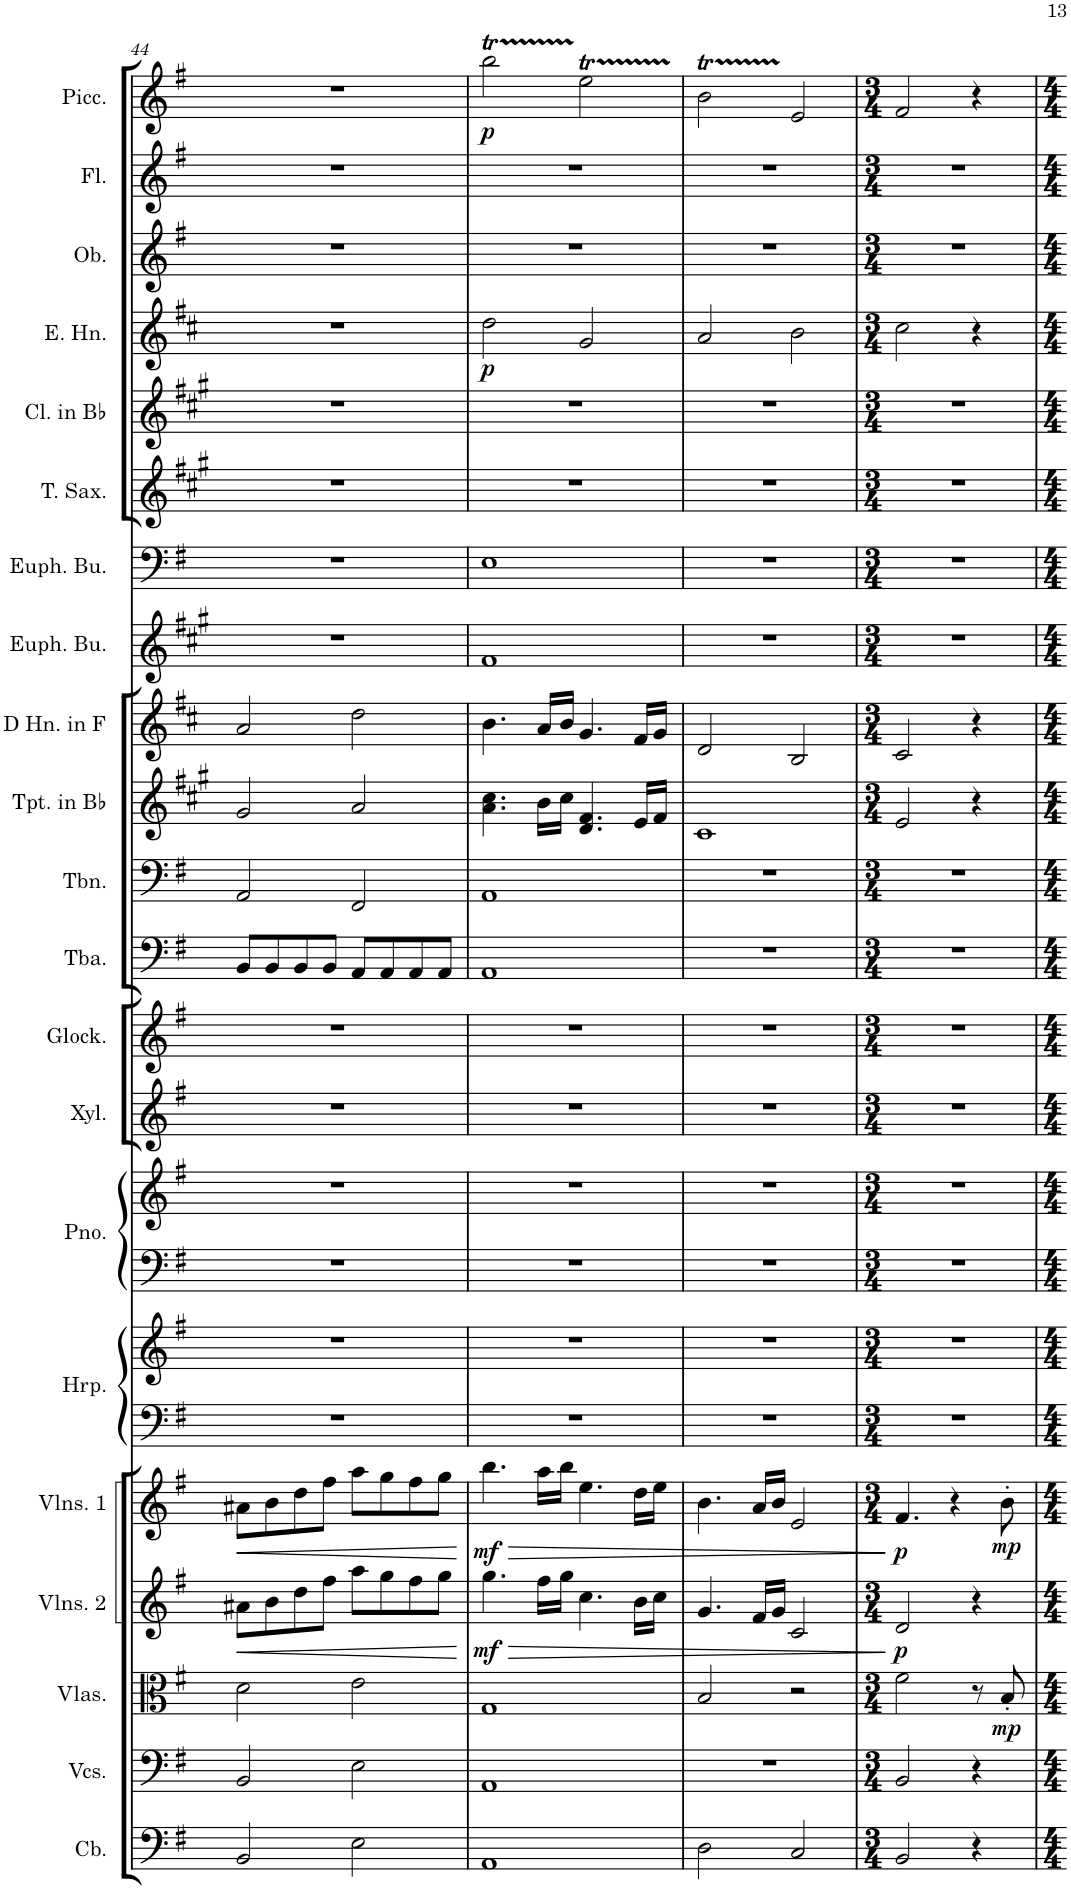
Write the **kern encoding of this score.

**kern	**kern	**kern	**dynam	**kern	**dynam	**kern	**dynam	**kern	**kern	**kern	**kern	**kern	**kern	**kern	**kern	**kern	**kern	**kern	**kern	**kern	**kern	**kern	**dynam	**kern	**kern	**kern	**dynam
*part21	*part20	*part19	*part19	*part18	*part18	*part17	*part17	*part16	*part16	*part15	*part15	*part14	*part13	*part12	*part11	*part10	*part9	*part8	*part7	*part6	*part5	*part4	*part4	*part3	*part2	*part1	*part1
*staff23	*staff22	*staff21	*staff21	*staff20	*staff20	*staff19	*staff19	*staff18	*staff17	*staff16	*staff15	*staff14	*staff13	*staff12	*staff11	*staff10	*staff9	*staff8	*staff7	*staff6	*staff5	*staff4	*staff4	*staff3	*staff2	*staff1	*staff1
*I"Contrabass	*I"Violoncellos	*I"Violas	*	*I"Violins 2	*	*I"Violins 1	*	*I"Harp	*	*I"Grand Piano	*	*I"Xylophone	*I"Glockenspiel	*I"Tuba	*I"Trombone	*I"Trumpet in Bb	*I"Horn in F	*I"Euphonium	*I"Euphonium	*I"Tenor Saxophone	*I"Clarinet in Bb	*I"English Horn	*	*I"Oboe	*I"Flute	*I"Piccolo	*
*I'Cb.	*I'Vcs.	*I'Vlas.	*	*I'Vlns. 2	*	*I'Vlns. 1	*	*I'Hrp.	*	*I'Pno.	*	*I'Xyl.	*I'Glock.	*I'Tba.	*I'Tbn.	*I'Tpt. in Bb	*	*	*	*I'T. Sax.	*I'Cl. in Bb	*I'E. Hn.	*	*I'Ob.	*I'Fl.	*I'Picc.	*
!!LO:PB:g=z
*clefF4	*clefF4	*clefC3	*	*clefG2	*	*clefG2	*	*clefF4	*clefG2	*clefF4	*clefG2	*clefG2	*clefG2	*clefF4	*clefF4	*clefG2	*clefG2	*clefG2	*clefF4	*clefG2	*clefG2	*clefG2	*	*clefG2	*clefG2	*clefG2	*
*Trd7c12	*	*	*	*	*	*	*	*	*	*	*	*Trd-7c-12	*Trd-14c-24	*	*	*Trd1c2	*Trd4c7	*Trd8c14	*	*Trd8c14	*Trd1c2	*Trd4c7	*	*	*	*Trd-7c-12	*
*k[f#]	*k[f#]	*k[f#]	*	*k[f#]	*	*k[f#]	*	*k[f#]	*k[f#]	*k[f#]	*k[f#]	*k[f#]	*k[f#]	*k[f#]	*k[f#]	*k[f#c#g#]	*k[f#c#]	*k[f#c#g#]	*k[f#]	*k[f#c#g#]	*k[f#c#g#]	*k[f#c#]	*	*k[f#]	*k[f#]	*k[f#]	*
*M4/4	*M4/4	*M4/4	*	*M4/4	*	*M4/4	*	*M4/4	*M4/4	*M4/4	*M4/4	*M4/4	*M4/4	*M4/4	*M4/4	*M4/4	*M4/4	*M4/4	*M4/4	*M4/4	*M4/4	*M4/4	*	*M4/4	*M4/4	*M4/4	*
=44	=44	=44	=44	=44	=44	=44	=44	=44	=44	=44	=44	=44	=44	=44	=44	=44	=44	=44	=44	=44	=44	=44	=44	=44	=44	=44	=44
!	!	!	!	!	!LO:HP:b	!	!LO:HP:b	!	!	!	!	!	!	!	!	!	!	!	!	!	!	!	!	!	!	!	!
2BB/	2BB/	2d\	.	8a#X\L	<	8a#X\L	<	1r	1r	1r	1r	1r	1r	8BB/L	2AA/	2g#/	2a/	1r	1r	1r	1r	1r	.	1r	1r	1r	.
.	.	.	.	8b\	.	8b\	.	.	.	.	.	.	.	8BB/	.	.	.	.	.	.	.	.	.	.	.	.	.
.	.	.	.	8dd\	.	8dd\	.	.	.	.	.	.	.	8BB/	.	.	.	.	.	.	.	.	.	.	.	.	.
.	.	.	.	8ff#\J	.	8ff#\J	.	.	.	.	.	.	.	8BB/J	.	.	.	.	.	.	.	.	.	.	.	.	.
2E\	2E\	2e\	.	8aa\L	.	8aa\L	.	.	.	.	.	.	.	8AA/L	2FF#/	2a/	2dd\	.	.	.	.	.	.	.	.	.	.
.	.	.	.	8gg\	.	8gg\	.	.	.	.	.	.	.	8AA/	.	.	.	.	.	.	.	.	.	.	.	.	.
.	.	.	.	8ff#\	.	8ff#\	.	.	.	.	.	.	.	8AA/	.	.	.	.	.	.	.	.	.	.	.	.	.
.	.	.	.	8gg\J	.	8gg\J	.	.	.	.	.	.	.	8AA/J	.	.	.	.	.	.	.	.	.	.	.	.	.
.	.	.	.	.	[	.	[	.	.	.	.	.	.	.	.	.	.	.	.	.	.	.	.	.	.	.	.
=45	=45	=45	=45	=45	=45	=45	=45	=45	=45	=45	=45	=45	=45	=45	=45	=45	=45	=45	=45	=45	=45	=45	=45	=45	=45	=45	=45
!	!	!	!	!	!LO:HP:b	!	!LO:HP:b	!	!	!	!	!	!	!	!	!	!	!	!	!	!	!	!	!	!	!	!
!	!	!	!	!	!LO:DY:n=1:b	!	!LO:DY:n=1:b	!	!	!	!	!	!	!	!	!	!	!	!	!	!	!	!LO:DY:b	!	!	!	!LO:DY:b
1AA	1AA	1G	.	4.gg\	> mf	4.bb\	> mf	1r	1r	1r	1r	1r	1r	1AA	1AA	4.a\ 4.cc#\	4.b\	1f#	1E	1r	1r	2dd\	p	1r	1r	2bbt\	p
.	.	.	.	16ff#\LL	.	16aa\LL	.	.	.	.	.	.	.	.	.	16b\LL	16a/LL	.	.	.	.	.	.	.	.	.	.
.	.	.	.	16gg\JJ	.	16bb\JJ	.	.	.	.	.	.	.	.	.	16cc#\JJ	16b/JJ	.	.	.	.	.	.	.	.	.	.
.	.	.	.	4.cc\	.	4.ee\	.	.	.	.	.	.	.	.	.	4.d/ 4.f#/	4.g/	.	.	.	.	2g/	.	.	.	2eeT\	.
.	.	.	.	16b\LL	.	16dd\LL	.	.	.	.	.	.	.	.	.	16e/LL	16f#/LL	.	.	.	.	.	.	.	.	.	.
.	.	.	.	16cc\JJ	.	16ee\JJ	.	.	.	.	.	.	.	.	.	16f#/JJ	16g/JJ	.	.	.	.	.	.	.	.	.	.
=46	=46	=46	=46	=46	=46	=46	=46	=46	=46	=46	=46	=46	=46	=46	=46	=46	=46	=46	=46	=46	=46	=46	=46	=46	=46	=46	=46
2D\	1r	2B/	.	4.g/	.	4.b\	.	1r	1r	1r	1r	1r	1r	1r	1r	1c#	2d/	1r	1r	1r	1r	2a/	.	1r	1r	2bt\	.
.	.	.	.	16f#/LL	.	16a/LL	.	.	.	.	.	.	.	.	.	.	.	.	.	.	.	.	.	.	.	.	.
.	.	.	.	16g/JJ	.	16b/JJ	.	.	.	.	.	.	.	.	.	.	.	.	.	.	.	.	.	.	.	.	.
2C/	.	2r	.	2c/	.	2e/	.	.	.	.	.	.	.	.	.	.	2B/	.	.	.	.	2b\	.	.	.	2e/	.
.	.	.	.	.	]	.	]	.	.	.	.	.	.	.	.	.	.	.	.	.	.	.	.	.	.	.	.
=47	=47	=47	=47	=47	=47	=47	=47	=47	=47	=47	=47	=47	=47	=47	=47	=47	=47	=47	=47	=47	=47	=47	=47	=47	=47	=47	=47
*M3/4	*M3/4	*M3/4	*	*M3/4	*	*M3/4	*	*M3/4	*M3/4	*M3/4	*M3/4	*M3/4	*M3/4	*M3/4	*M3/4	*M3/4	*M3/4	*M3/4	*M3/4	*M3/4	*M3/4	*M3/4	*	*M3/4	*M3/4	*M3/4	*
!	!	!	!	!	!LO:DY:b	!	!LO:DY:b	!	!	!	!	!	!	!	!	!	!	!	!	!	!	!	!	!	!	!	!
2BB/	2BB/	2f#\	.	2d/	p	4.f#/	p	2.r	2.r	2.r	2.r	2.r	2.r	2.r	2.r	2e/	2c#/	2.r	2.r	2.r	2.r	2cc#\	.	2.r	2.r	2f#/	.
.	.	.	.	.	.	4r	.	.	.	.	.	.	.	.	.	.	.	.	.	.	.	.	.	.	.	.	.
4r	4r	8r	.	4r	.	.	.	.	.	.	.	.	.	.	.	4r	4r	.	.	.	.	4r	.	.	.	4r	.
!	!	!	!LO:DY:b	!	!	!	!LO:DY:b	!	!	!	!	!	!	!	!	!	!	!	!	!	!	!	!	!	!	!	!
.	.	8B'/	mp	.	.	8b'\	mp	.	.	.	.	.	.	.	.	.	.	.	.	.	.	.	.	.	.	.	.
=	=	=	=	=	=	=	=	=	=	=	=	=	=	=	=	=	=	=	=	=	=	=	=	=	=	=	=
*-	*-	*-	*-	*-	*-	*-	*-	*-	*-	*-	*-	*-	*-	*-	*-	*-	*-	*-	*-	*-	*-	*-	*-	*-	*-	*-	*-
